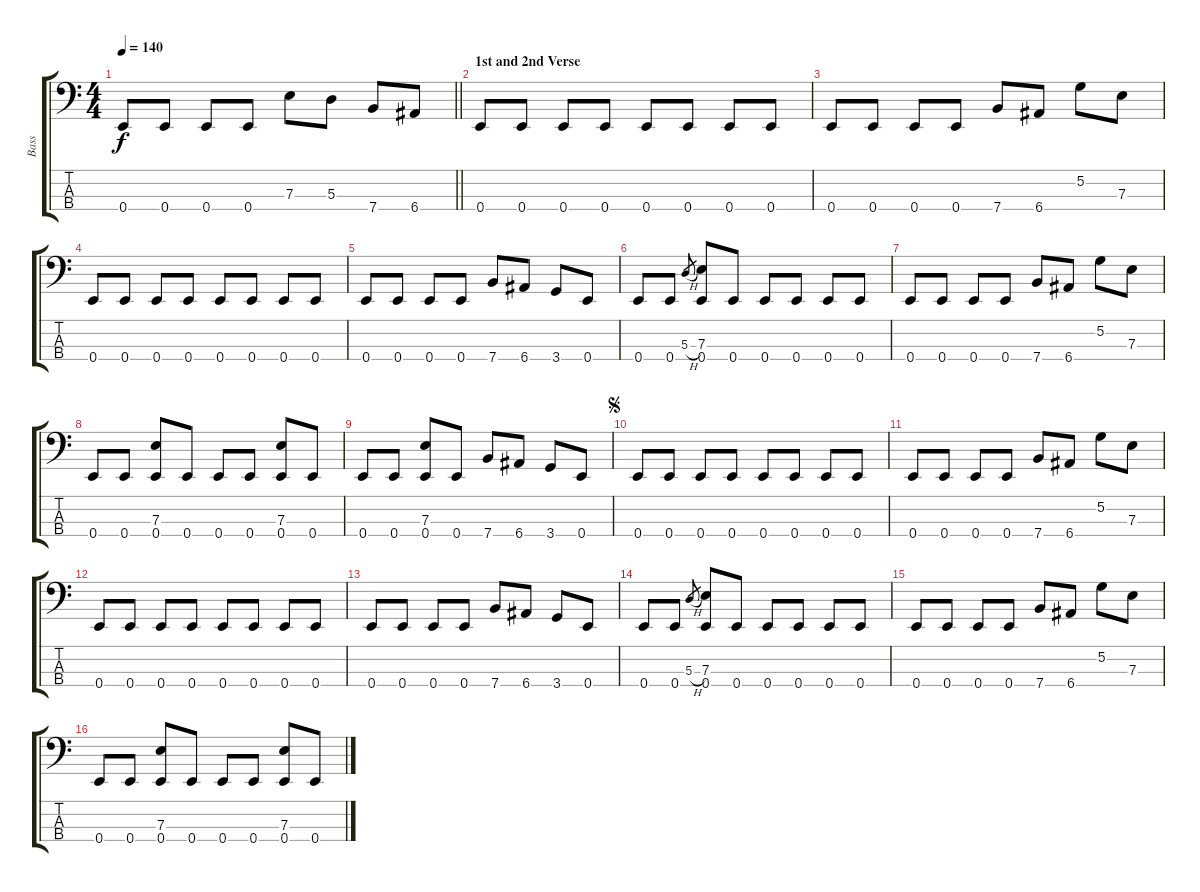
\track ("Bass" "Bass") {instrument electricbasspick}
\staff {score tabs}
\tuning (G2 D2 A1 E1) {hide}
\ts (4 4)
\tempo 140
\clef f4
\barLineRight lightlight
\ks c
0.4.8{dy f} 0.4.8 0.4.8 0.4.8 7.3.8 5.3.8 7.4.8 6.4.8 |
\section ("" "1st and 2nd Verse")
0.4.8 0.4.8 0.4.8 0.4.8 0.4.8 0.4.8 0.4.8 0.4.8 |
0.4.8 0.4.8 0.4.8 0.4.8 7.4.8 6.4.8 5.2.8 7.3.8 |
0.4.8 0.4.8 0.4.8 0.4.8 0.4.8 0.4.8 0.4.8 0.4.8 |
0.4.8 0.4.8 0.4.8 0.4.8 7.4.8 6.4.8 3.4.8 0.4.8 |
0.4.8 0.4.8 5.3{h}.8{gr} (7.3 0.4).8 0.4.8 0.4.8 0.4.8 0.4.8 0.4.8 |
0.4.8 0.4.8 0.4.8 0.4.8 7.4.8 6.4.8 5.2.8 7.3.8 |
0.4.8 0.4.8 (7.3 0.4).8 0.4.8 0.4.8 0.4.8 (7.3 0.4).8 0.4.8 |
0.4.8 0.4.8 (7.3 0.4).8 0.4.8 7.4.8 6.4.8 3.4.8 0.4.8 |
\jump segno
0.4.8 0.4.8 0.4.8 0.4.8 0.4.8 0.4.8 0.4.8 0.4.8 |
0.4.8 0.4.8 0.4.8 0.4.8 7.4.8 6.4.8 5.2.8 7.3.8 |
0.4.8 0.4.8 0.4.8 0.4.8 0.4.8 0.4.8 0.4.8 0.4.8 |
0.4.8 0.4.8 0.4.8 0.4.8 7.4.8 6.4.8 3.4.8 0.4.8 |
0.4.8 0.4.8 5.3{h}.8{gr} (7.3 0.4).8 0.4.8 0.4.8 0.4.8 0.4.8 0.4.8 |
0.4.8 0.4.8 0.4.8 0.4.8 7.4.8 6.4.8 5.2.8 7.3.8 |
0.4.8 0.4.8 (7.3 0.4).8 0.4.8 0.4.8 0.4.8 (7.3 0.4).8 0.4.8
